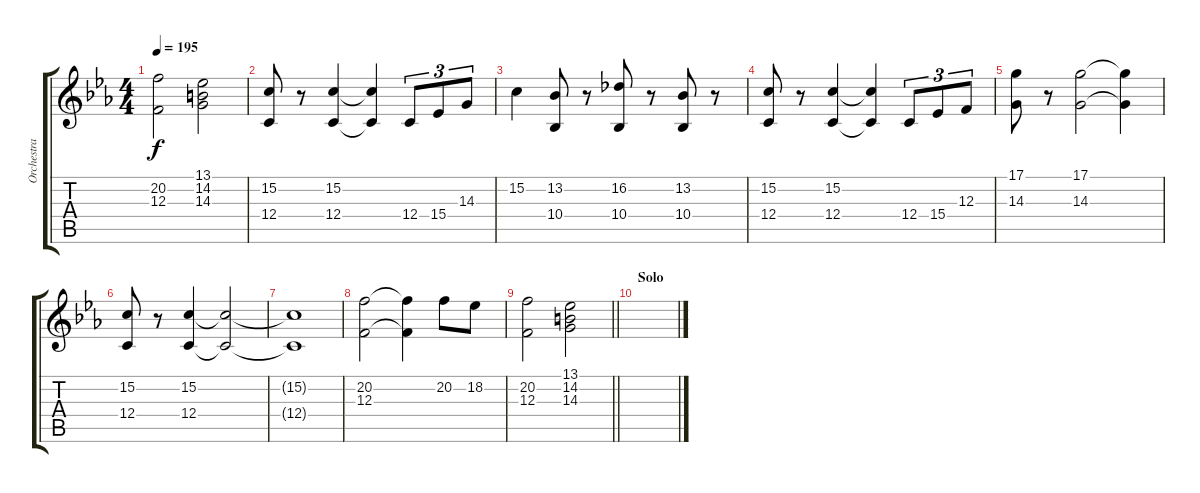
\track ("Orchestra" "Orchestra") {instrument viola}
\staff {score tabs}
\tuning (D4 A3 F3 C3 G2 C2) {hide}
\ts (4 4)
\tempo 195
\clef g2
\ks cminor
(20.2 12.3).2{dy f} (13.1 14.2 14.3).2 |
(15.2 12.4).8 r.8 (15.2 12.4).4 (15.2{t} 12.4{t}).4 12.4.8{tu (3 2)} 15.4.8{tu (3 2)} 14.3.8{tu (3 2)} |
15.2.4 (13.2 10.4).8 r.8 (16.2 10.4).8 r.8 (13.2 10.4).8 r.8 |
(15.2 12.4).8 r.8 (15.2 12.4).4 (15.2{t} 12.4{t}).4 12.4.8{tu (3 2)} 15.4.8{tu (3 2)} 12.3.8{tu (3 2)} |
(17.1 14.3).8 r.8 (17.1 14.3).2 (17.1{t} 14.3{t}).4 |
(15.2 12.4).8 r.8 (15.2 12.4).4 (15.2{t} 12.4{t}).2 |
(15.2{t} 12.4{t}).1 |
(20.2 12.3).2 (20.2{t} 12.3{t}).4 20.2.8 18.2.8 |
\barLineRight lightlight
(20.2 12.3).2 (13.1 14.2 14.3).2 |
\section ("" "Solo")
